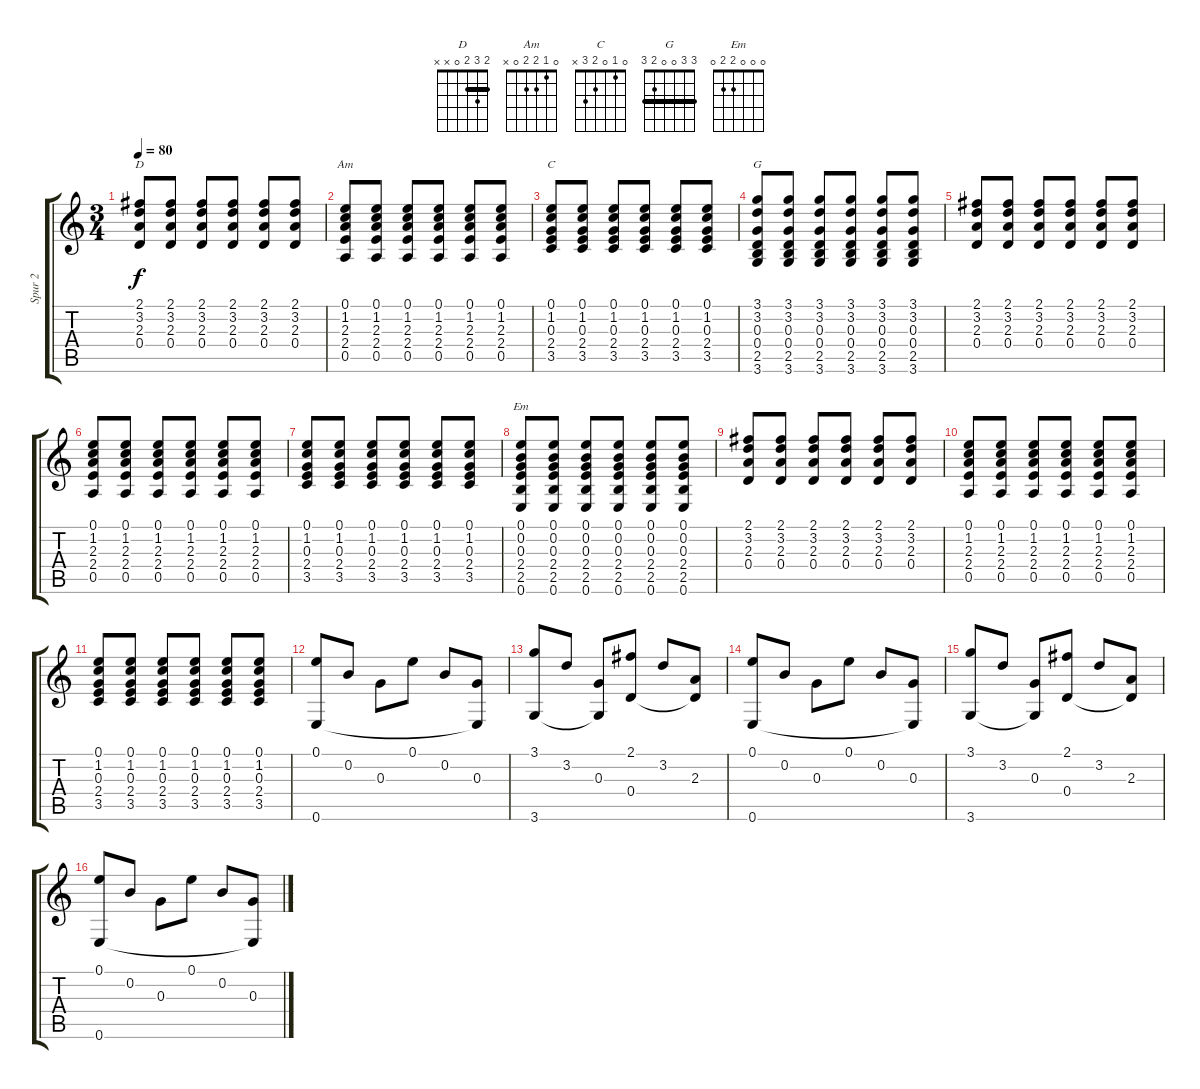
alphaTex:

\track ("Spur 2" "Spur 2") {instrument acousticguitarsteel}
\staff {score tabs}
\tuning (E4 B3 G3 D3 A2 E2) {hide}
\chord ("D" 2 3 2 0 x x) {barre 2}
\chord ("Am" 0 1 2 2 0 x)
\chord ("C" 0 1 0 2 3 x)
\chord ("G" 3 3 0 0 2 3) {barre 3}
\chord ("Em" 0 0 0 2 2 0)
\ts (3 4)
\tempo 80
\clef g2
\ks c
(2.1 3.2 2.3 0.4).8{ch "D" dy f} (2.1 3.2 2.3 0.4).8 (2.1 3.2 2.3 0.4).8 (2.1 3.2 2.3 0.4).8 (2.1 3.2 2.3 0.4).8 (2.1 3.2 2.3 0.4).8 |
(0.1 1.2 2.3 2.4 0.5).8{ch "Am"} (0.1 1.2 2.3 2.4 0.5).8 (0.1 1.2 2.3 2.4 0.5).8 (0.1 1.2 2.3 2.4 0.5).8 (0.1 1.2 2.3 2.4 0.5).8 (0.1 1.2 2.3 2.4 0.5).8 |
(0.1 1.2 0.3 2.4 3.5).8{ch "C"} (0.1 1.2 0.3 2.4 3.5).8 (0.1 1.2 0.3 2.4 3.5).8 (0.1 1.2 0.3 2.4 3.5).8 (0.1 1.2 0.3 2.4 3.5).8 (0.1 1.2 0.3 2.4 3.5).8 |
(3.1 3.2 0.3 0.4 2.5 3.6).8{ch "G"} (3.1 3.2 0.3 0.4 2.5 3.6).8 (3.1 3.2 0.3 0.4 2.5 3.6).8 (3.1 3.2 0.3 0.4 2.5 3.6).8 (3.1 3.2 0.3 0.4 2.5 3.6).8 (3.1 3.2 0.3 0.4 2.5 3.6).8 |
(2.1 3.2 2.3 0.4).8 (2.1 3.2 2.3 0.4).8 (2.1 3.2 2.3 0.4).8 (2.1 3.2 2.3 0.4).8 (2.1 3.2 2.3 0.4).8 (2.1 3.2 2.3 0.4).8 |
(0.1 1.2 2.3 2.4 0.5).8 (0.1 1.2 2.3 2.4 0.5).8 (0.1 1.2 2.3 2.4 0.5).8 (0.1 1.2 2.3 2.4 0.5).8 (0.1 1.2 2.3 2.4 0.5).8 (0.1 1.2 2.3 2.4 0.5).8 |
(0.1 1.2 0.3 2.4 3.5).8 (0.1 1.2 0.3 2.4 3.5).8 (0.1 1.2 0.3 2.4 3.5).8 (0.1 1.2 0.3 2.4 3.5).8 (0.1 1.2 0.3 2.4 3.5).8 (0.1 1.2 0.3 2.4 3.5).8 |
(0.1 0.2 0.3 2.4 2.5 0.6).8{ch "Em"} (0.1 0.2 0.3 2.4 2.5 0.6).8 (0.1 0.2 0.3 2.4 2.5 0.6).8 (0.1 0.2 0.3 2.4 2.5 0.6).8 (0.1 0.2 0.3 2.4 2.5 0.6).8 (0.1 0.2 0.3 2.4 2.5 0.6).8 |
(2.1 3.2 2.3 0.4).8 (2.1 3.2 2.3 0.4).8 (2.1 3.2 2.3 0.4).8 (2.1 3.2 2.3 0.4).8 (2.1 3.2 2.3 0.4).8 (2.1 3.2 2.3 0.4).8 |
(0.1 1.2 2.3 2.4 0.5).8 (0.1 1.2 2.3 2.4 0.5).8 (0.1 1.2 2.3 2.4 0.5).8 (0.1 1.2 2.3 2.4 0.5).8 (0.1 1.2 2.3 2.4 0.5).8 (0.1 1.2 2.3 2.4 0.5).8 |
(0.1 1.2 0.3 2.4 3.5).8 (0.1 1.2 0.3 2.4 3.5).8 (0.1 1.2 0.3 2.4 3.5).8 (0.1 1.2 0.3 2.4 3.5).8 (0.1 1.2 0.3 2.4 3.5).8 (0.1 1.2 0.3 2.4 3.5).8 |
(0.1 0.6).8 0.2.8 0.3.8 0.1.8 0.2.8 (0.3 0.6{t}).8 |
(3.1 3.6).8 3.2.8 (0.3 3.6{t}).8 (2.1 0.4).8 3.2.8 (2.3 0.4{t}).8 |
(0.1 0.6).8 0.2.8 0.3.8 0.1.8 0.2.8 (0.3 0.6{t}).8 |
(3.1 3.6).8 3.2.8 (0.3 3.6{t}).8 (2.1 0.4).8 3.2.8 (2.3 0.4{t}).8 |
(0.1 0.6).8 0.2.8 0.3.8 0.1.8 0.2.8 (0.3 0.6{t}).8
